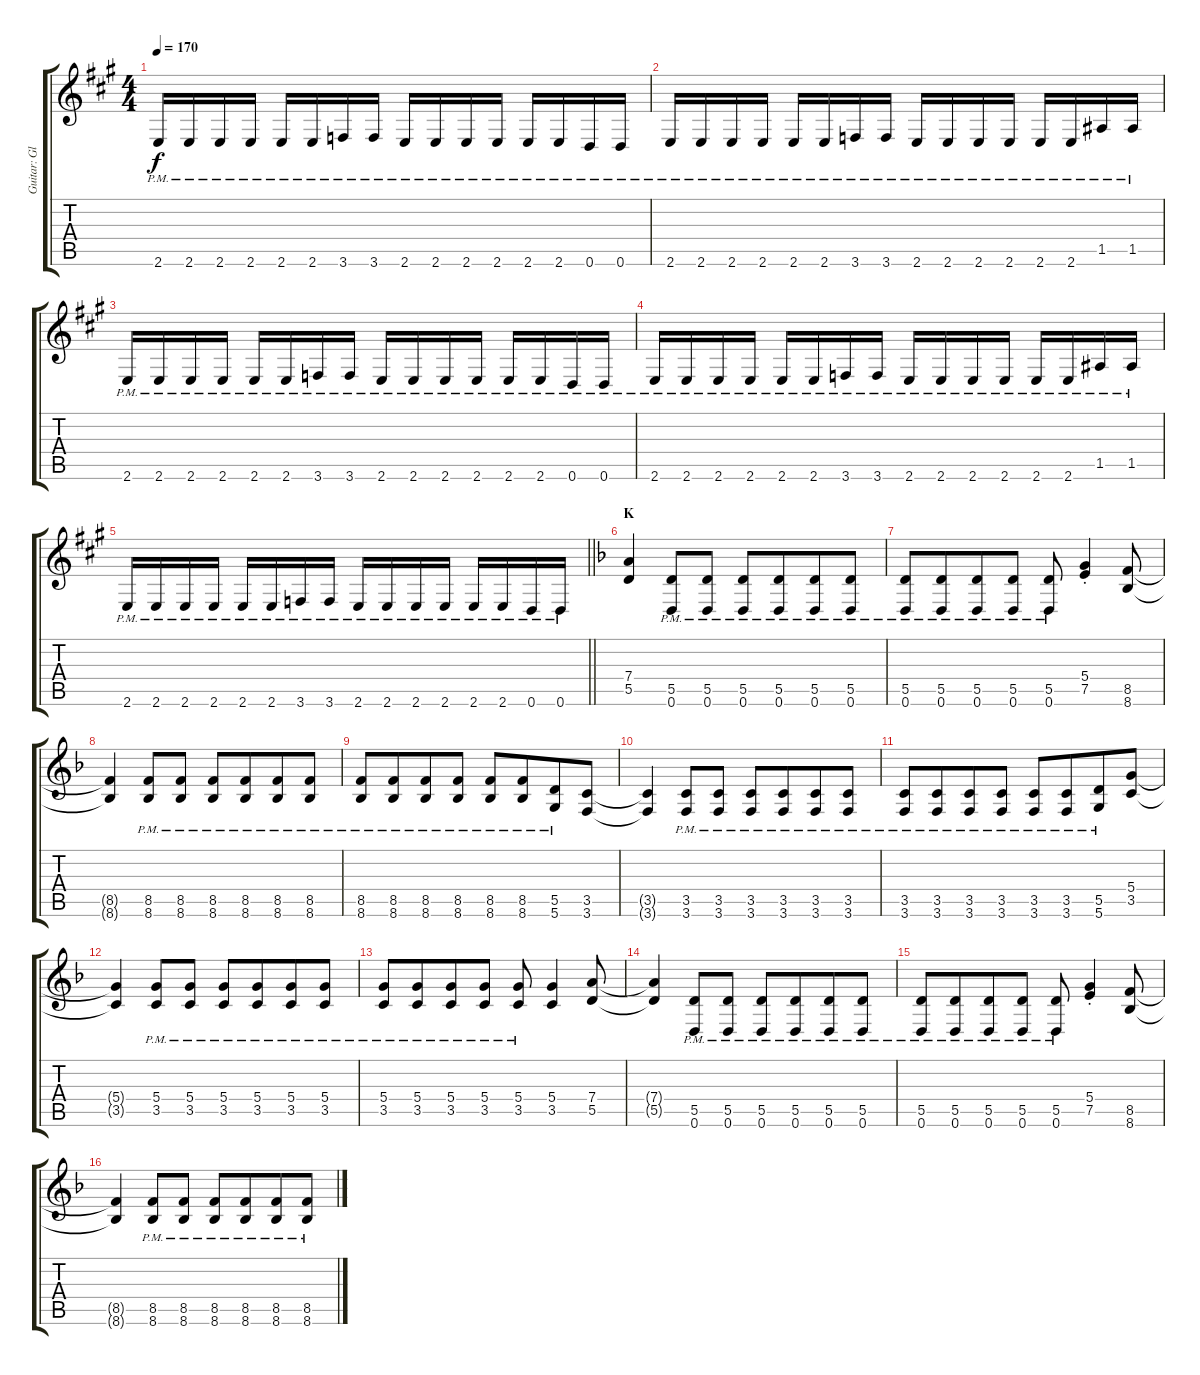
\track ("Guitar: Glenn" "Guitar: Gl") {instrument distortionguitar}
\staff {score tabs}
\tuning (E4 B3 G3 D3 A2 D2) {hide}
\ts (4 4)
\tempo 170
\clef g2
\ks a
2.6{pm}.16{dy f} 2.6{pm}.16 2.6{pm}.16 2.6{pm}.16 2.6{pm}.16 2.6{pm}.16 3.6{pm}.16 3.6{pm}.16 2.6{pm}.16 2.6{pm}.16 2.6{pm}.16 2.6{pm}.16 2.6{pm}.16 2.6{pm}.16 0.6{pm}.16 0.6{pm}.16 |
2.6{pm}.16 2.6{pm}.16 2.6{pm}.16 2.6{pm}.16 2.6{pm}.16 2.6{pm}.16 3.6{pm}.16 3.6{pm}.16 2.6{pm}.16 2.6{pm}.16 2.6{pm}.16 2.6{pm}.16 2.6{pm}.16 2.6{pm}.16 1.5{pm}.16 1.5{pm}.16 |
2.6{pm}.16 2.6{pm}.16 2.6{pm}.16 2.6{pm}.16 2.6{pm}.16 2.6{pm}.16 3.6{pm}.16 3.6{pm}.16 2.6{pm}.16 2.6{pm}.16 2.6{pm}.16 2.6{pm}.16 2.6{pm}.16 2.6{pm}.16 0.6{pm}.16 0.6{pm}.16 |
2.6{pm}.16 2.6{pm}.16 2.6{pm}.16 2.6{pm}.16 2.6{pm}.16 2.6{pm}.16 3.6{pm}.16 3.6{pm}.16 2.6{pm}.16 2.6{pm}.16 2.6{pm}.16 2.6{pm}.16 2.6{pm}.16 2.6{pm}.16 1.5{pm}.16 1.5{pm}.16 |
\barLineRight lightlight
2.6{pm}.16 2.6{pm}.16 2.6{pm}.16 2.6{pm}.16 2.6{pm}.16 2.6{pm}.16 3.6{pm}.16 3.6{pm}.16 2.6{pm}.16 2.6{pm}.16 2.6{pm}.16 2.6{pm}.16 2.6{pm}.16 2.6{pm}.16 0.6{pm}.16 0.6{pm}.16 |
\section ("" "K")
\ks f
(7.4 5.5).4 (5.5{pm} 0.6{pm}).8 (5.5{pm} 0.6{pm}).8 (5.5{pm} 0.6{pm}).8 (5.5{pm} 0.6{pm}).8{beam merge} (5.5{pm} 0.6{pm}).8 (5.5{pm} 0.6{pm}).8 |
(5.5{pm} 0.6{pm}).8 (5.5{pm} 0.6{pm}).8{beam merge} (5.5{pm} 0.6{pm}).8 (5.5{pm} 0.6{pm}).8 (5.5{pm} 0.6{pm}).8 (5.4{st} 7.5{st}).4 (8.5 8.6).8 |
(8.5{t} 8.6{t}).4 (8.5{pm} 8.6{pm}).8 (8.5{pm} 8.6{pm}).8 (8.5{pm} 8.6{pm}).8 (8.5{pm} 8.6{pm}).8{beam merge} (8.5{pm} 8.6{pm}).8 (8.5{pm} 8.6{pm}).8 |
(8.5{pm} 8.6{pm}).8 (8.5{pm} 8.6{pm}).8{beam merge} (8.5{pm} 8.6{pm}).8 (8.5{pm} 8.6{pm}).8 (8.5{pm} 8.6{pm}).8 (8.5{pm} 8.6{pm}).8{beam merge} (5.5{pm} 5.6{pm}).8 (3.5 3.6).8 |
(3.5{t} 3.6{t}).4 (3.5{pm} 3.6{pm}).8 (3.5{pm} 3.6{pm}).8 (3.5{pm} 3.6{pm}).8 (3.5{pm} 3.6{pm}).8{beam merge} (3.5{pm} 3.6{pm}).8 (3.5{pm} 3.6{pm}).8 |
(3.5{pm} 3.6{pm}).8 (3.5{pm} 3.6{pm}).8{beam merge} (3.5{pm} 3.6{pm}).8 (3.5{pm} 3.6{pm}).8 (3.5{pm} 3.6{pm}).8 (3.5{pm} 3.6{pm}).8{beam merge} (5.5{pm} 5.6{pm}).8 (5.4 3.5).8 |
(5.4{t} 3.5{t}).4 (5.4{pm} 3.5{pm}).8 (5.4{pm} 3.5{pm}).8 (5.4{pm} 3.5{pm}).8 (5.4{pm} 3.5{pm}).8{beam merge} (5.4{pm} 3.5{pm}).8 (5.4{pm} 3.5{pm}).8 |
(5.4{pm} 3.5{pm}).8 (5.4{pm} 3.5{pm}).8{beam merge} (5.4{pm} 3.5{pm}).8 (5.4{pm} 3.5{pm}).8 (5.4{pm} 3.5{pm}).8 (5.4 3.5).4 (7.4 5.5).8 |
(7.4{t} 5.5{t}).4 (5.5{pm} 0.6{pm}).8 (5.5{pm} 0.6{pm}).8 (5.5{pm} 0.6{pm}).8 (5.5{pm} 0.6{pm}).8{beam merge} (5.5{pm} 0.6{pm}).8 (5.5{pm} 0.6{pm}).8 |
(5.5{pm} 0.6{pm}).8 (5.5{pm} 0.6{pm}).8{beam merge} (5.5{pm} 0.6{pm}).8 (5.5{pm} 0.6{pm}).8 (5.5{pm} 0.6{pm}).8 (5.4{st} 7.5{st}).4 (8.5 8.6).8 |
(8.5{t} 8.6{t}).4 (8.5{pm} 8.6{pm}).8 (8.5{pm} 8.6{pm}).8 (8.5{pm} 8.6{pm}).8 (8.5{pm} 8.6{pm}).8{beam merge} (8.5{pm} 8.6{pm}).8 (8.5{pm} 8.6{pm}).8
